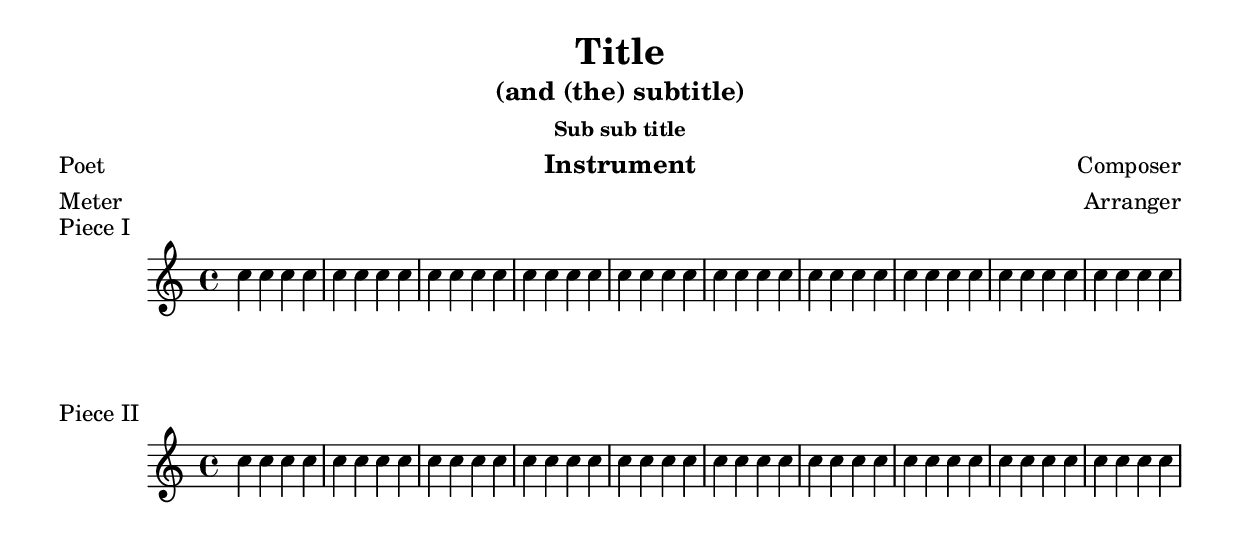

\version "2.4.0"


    
\header {

     texidoc = "This shows how different settings on \paper modify the
general page layout. Basically \paper will set the values for the
whole paper while \layout for each \score block.

This file is best viewed outside the collated files document.
" 

 
    title = "Title"
    subtitle = "(and (the) subtitle)"
    subsubtitle = "Sub sub title"
    poet = "Poet"
    composer = "Composer"
    texttranslator = "Text Translator"
    meter = "Meter"
    arranger = "Arranger"
    instrument = "Instrument"
  }

\paper {
    %hsize = 2\cm
    %vsize = 2\cm
    topmargin = 2\cm
    bottommargin = 2\cm
    %headsep = 7\cm
    %footsep = 7\cm
    raggedbottom = ##t
    raggedlastbottom = ##t
    leftmargin = 3\cm
    linewidth = 15\cm
    %rigthmargin = 3\cm
    interscoreline = 3\cm
}


\book {
    \score {
        \relative c'' {
            \repeat unfold 10 {
                \repeat unfold 4 {c4}
            }
        }
        \header {piece = "Piece I"}
        \layout {linewidth = 13\cm}
    }
    \score {
        \relative c'' {
            \repeat unfold 10 {
                \repeat unfold 4 {c4}
            }
        }
        \header {piece = "Piece II"}
        \layout {linewidth = 9\cm}
    }
}
